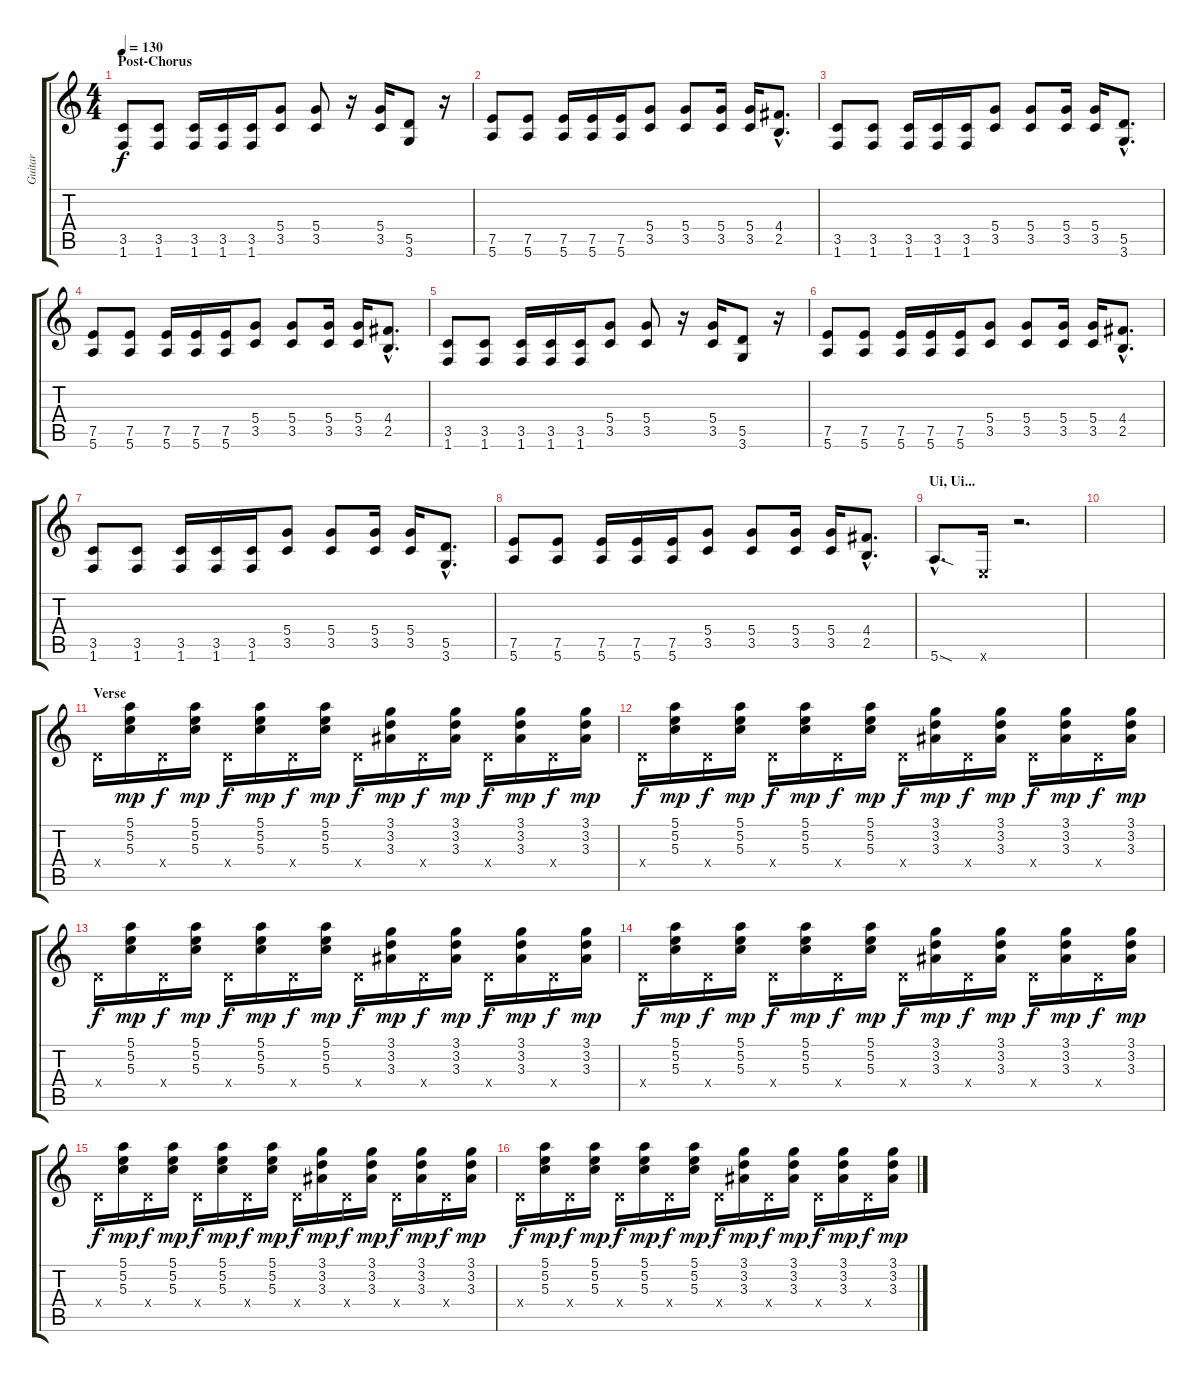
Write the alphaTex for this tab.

\track ("Guitar" "Guitar") {instrument distortionguitar}
\staff {score tabs}
\tuning (E4 B3 G3 D3 A2 E2) {hide}
\ts (4 4)
\section ("" "Post-Chorus")
\tempo 130
\clef g2
\ks c
(3.5 1.6).8{dy f} (3.5 1.6).8 (3.5 1.6).16 (3.5 1.6).16 (3.5 1.6).16 (5.4 3.5).8 (5.4 3.5).8 r.16 (5.4 3.5).16 (5.5 3.6).8 r.16 |
(7.5 5.6).8 (7.5 5.6).8 (7.5 5.6).16 (7.5 5.6).16 (7.5 5.6).16 (5.4 3.5).8 (5.4 3.5).8 (5.4 3.5).16 (5.4 3.5).16 (4.4{hac} 2.5{hac}).8{d} |
(3.5 1.6).8 (3.5 1.6).8 (3.5 1.6).16 (3.5 1.6).16 (3.5 1.6).16 (5.4 3.5).8 (5.4 3.5).8 (5.4 3.5).16 (5.4 3.5).16 (5.5{hac} 3.6{hac}).8{d} |
(7.5 5.6).8 (7.5 5.6).8 (7.5 5.6).16 (7.5 5.6).16 (7.5 5.6).16 (5.4 3.5).8 (5.4 3.5).8 (5.4 3.5).16 (5.4 3.5).16 (4.4{hac} 2.5{hac}).8{d} |
(3.5 1.6).8 (3.5 1.6).8 (3.5 1.6).16 (3.5 1.6).16 (3.5 1.6).16 (5.4 3.5).8 (5.4 3.5).8 r.16 (5.4 3.5).16 (5.5 3.6).8 r.16 |
(7.5 5.6).8 (7.5 5.6).8 (7.5 5.6).16 (7.5 5.6).16 (7.5 5.6).16 (5.4 3.5).8 (5.4 3.5).8 (5.4 3.5).16 (5.4 3.5).16 (4.4{hac} 2.5{hac}).8{d} |
(3.5 1.6).8 (3.5 1.6).8 (3.5 1.6).16 (3.5 1.6).16 (3.5 1.6).16 (5.4 3.5).8 (5.4 3.5).8 (5.4 3.5).16 (5.4 3.5).16 (5.5{hac} 3.6{hac}).8{d} |
(7.5 5.6).8 (7.5 5.6).8 (7.5 5.6).16 (7.5 5.6).16 (7.5 5.6).16 (5.4 3.5).8 (5.4 3.5).8 (5.4 3.5).16 (5.4 3.5).16 (4.4{hac} 2.5{hac}).8{d} |
\section ("" "Ui, Ui...")
5.6{sod hac}.8{d} 0.6{x}.16 r.2{d} |
|
\section ("" "Verse")
0.4{x}.16{instrument acousticguitarsteel} (5.1 5.2 5.3).16{dy mp} 0.4{x}.16{dy f} (5.1 5.2 5.3).16{dy mp} 0.4{x}.16{dy f} (5.1 5.2 5.3).16{dy mp} 0.4{x}.16{dy f} (5.1 5.2 5.3).16{dy mp} 0.4{x}.16{dy f} (3.1 3.2 3.3).16{dy mp} 0.4{x}.16{dy f} (3.1 3.2 3.3).16{dy mp} 0.4{x}.16{dy f} (3.1 3.2 3.3).16{dy mp} 0.4{x}.16{dy f} (3.1 3.2 3.3).16{dy mp} |
0.4{x}.16{dy f} (5.1 5.2 5.3).16{dy mp} 0.4{x}.16{dy f} (5.1 5.2 5.3).16{dy mp} 0.4{x}.16{dy f} (5.1 5.2 5.3).16{dy mp} 0.4{x}.16{dy f} (5.1 5.2 5.3).16{dy mp} 0.4{x}.16{dy f} (3.1 3.2 3.3).16{dy mp} 0.4{x}.16{dy f} (3.1 3.2 3.3).16{dy mp} 0.4{x}.16{dy f} (3.1 3.2 3.3).16{dy mp} 0.4{x}.16{dy f} (3.1 3.2 3.3).16{dy mp} |
0.4{x}.16{dy f} (5.1 5.2 5.3).16{dy mp} 0.4{x}.16{dy f} (5.1 5.2 5.3).16{dy mp} 0.4{x}.16{dy f} (5.1 5.2 5.3).16{dy mp} 0.4{x}.16{dy f} (5.1 5.2 5.3).16{dy mp} 0.4{x}.16{dy f} (3.1 3.2 3.3).16{dy mp} 0.4{x}.16{dy f} (3.1 3.2 3.3).16{dy mp} 0.4{x}.16{dy f} (3.1 3.2 3.3).16{dy mp} 0.4{x}.16{dy f} (3.1 3.2 3.3).16{dy mp} |
0.4{x}.16{dy f} (5.1 5.2 5.3).16{dy mp} 0.4{x}.16{dy f} (5.1 5.2 5.3).16{dy mp} 0.4{x}.16{dy f} (5.1 5.2 5.3).16{dy mp} 0.4{x}.16{dy f} (5.1 5.2 5.3).16{dy mp} 0.4{x}.16{dy f} (3.1 3.2 3.3).16{dy mp} 0.4{x}.16{dy f} (3.1 3.2 3.3).16{dy mp} 0.4{x}.16{dy f} (3.1 3.2 3.3).16{dy mp} 0.4{x}.16{dy f} (3.1 3.2 3.3).16{dy mp} |
0.4{x}.16{dy f} (5.1 5.2 5.3).16{dy mp} 0.4{x}.16{dy f} (5.1 5.2 5.3).16{dy mp} 0.4{x}.16{dy f} (5.1 5.2 5.3).16{dy mp} 0.4{x}.16{dy f} (5.1 5.2 5.3).16{dy mp} 0.4{x}.16{dy f} (3.1 3.2 3.3).16{dy mp} 0.4{x}.16{dy f} (3.1 3.2 3.3).16{dy mp} 0.4{x}.16{dy f} (3.1 3.2 3.3).16{dy mp} 0.4{x}.16{dy f} (3.1 3.2 3.3).16{dy mp} |
0.4{x}.16{dy f} (5.1 5.2 5.3).16{dy mp} 0.4{x}.16{dy f} (5.1 5.2 5.3).16{dy mp} 0.4{x}.16{dy f} (5.1 5.2 5.3).16{dy mp} 0.4{x}.16{dy f} (5.1 5.2 5.3).16{dy mp} 0.4{x}.16{dy f} (3.1 3.2 3.3).16{dy mp} 0.4{x}.16{dy f} (3.1 3.2 3.3).16{dy mp} 0.4{x}.16{dy f} (3.1 3.2 3.3).16{dy mp} 0.4{x}.16{dy f} (3.1 3.2 3.3).16{dy mp}
